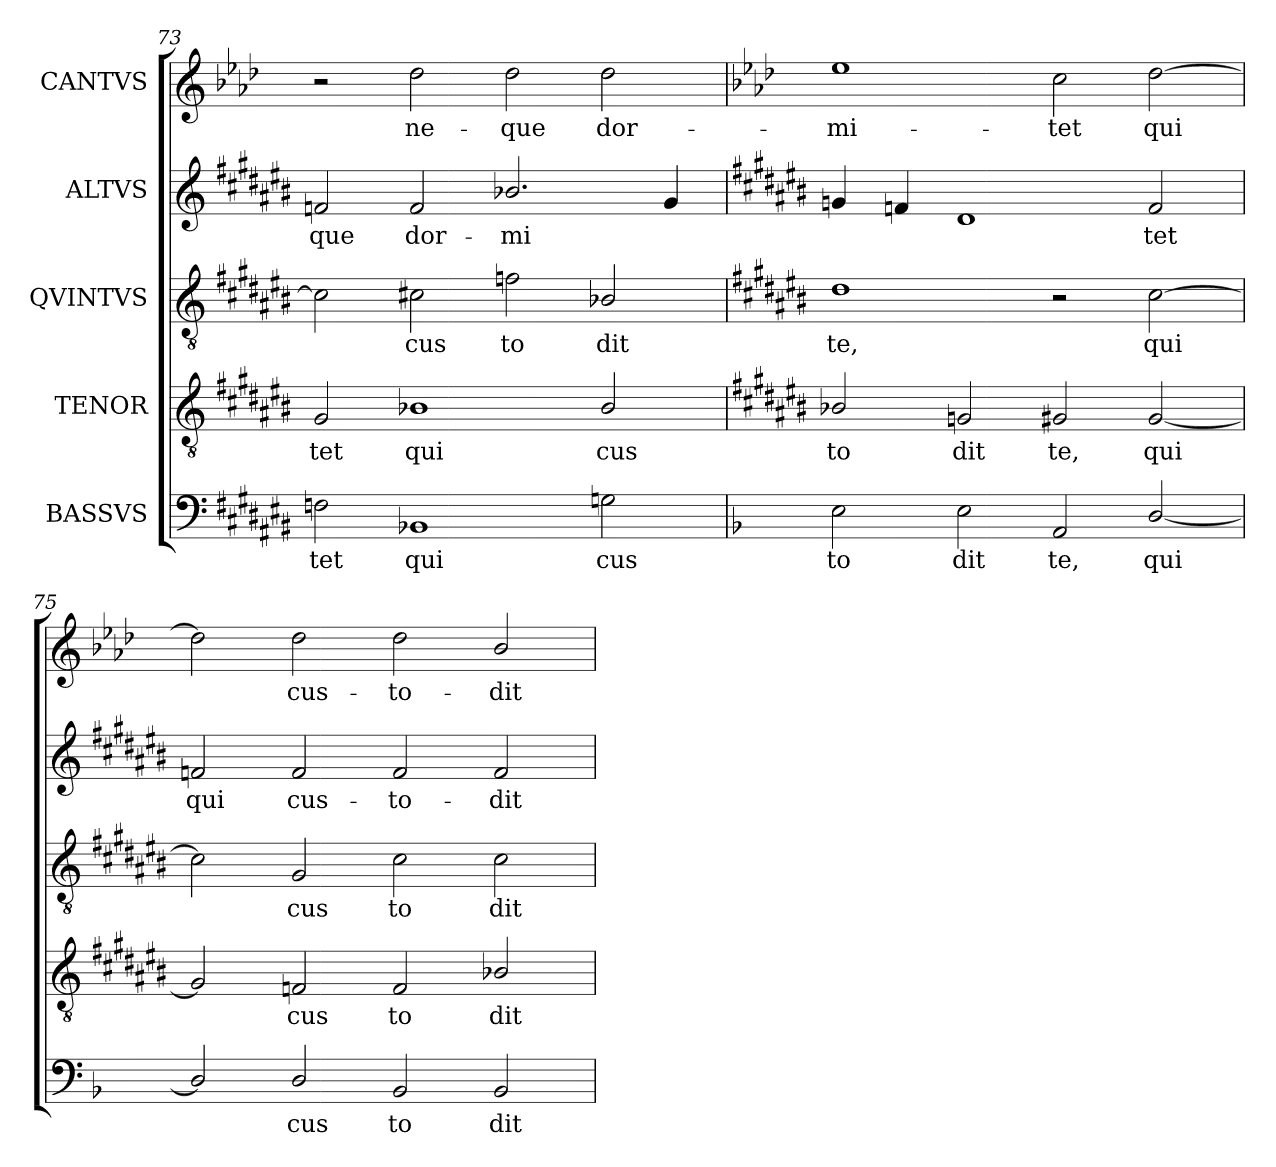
**kern	**text	**kern	**text	**kern	**text	**kern	**text	**kern	**text
*part5	*part5	*part4	*part4	*part3	*part3	*part2	*part2	*part1	*part1
*staff5	*staff5	*staff4	*staff4	*staff3	*staff3	*staff2	*staff2	*staff1	*staff1
*I"BASSVS	*	*I"TENOR	*	*I"QVINTVS	*	*I"ALTVS	*	*I"CANTVS	*
*clefF4	*	*clefGv2	*	*clefGv2	*	*clefG2	*	*clefG2	*
*ITrd-3c-5	*	*ITrd-3c-5	*	*ITrd-3c-5	*	*ITrd-3c-5	*	*	*
*k[f#c#g#d#a#e#b#]	*	*k[f#c#g#d#a#e#b#]	*	*k[f#c#g#d#a#e#b#]	*	*k[f#c#g#d#a#e#b#]	*	*k[b-e-a-d-]	*
*C#:	*	*C#:	*	*C#:	*	*C#:	*	*A-:	*
=73	=73	=73	=73	=73	=73	=73	=73	=73	=73
!	!LO:LY:b:cj	!	!LO:LY:b:cj	!	!LO:LY:b:cj	!	!LO:LY:b:cj	!	!
2B-\	tet	2c#/	tet	2f\]	.	2b-/	-que	2r	.
!	!LO:LY:b:cj	!	!LO:LY:b:cj	!	!LO:LY:b:cj	!	!LO:LY:b:cj	!	!LO:LY:b:cj
1E-	qui	1e-	qui	2f#\	cus	2b-/	dor-	2dd-\	ne-
!	!	!	!	!	!LO:LY:b:cj	!	!LO:LY:b:cj	!	!LO:LY:b:cj
.	.	.	.	2b-\	to	2.ee-/	-mi-	2dd-\	-que
!	!LO:LY:b:cj	!	!LO:LY:b:cj	!	!LO:LY:b:cj	!	!	!	!LO:LY:b:cj
2c\	cus	2e-/	cus	2e-/	dit	.	.	2dd-\	dor-
!	!	!	!	!	!	!	!LO:LY:b:cj	!	!
.	.	.	.	.	.	4cc#/	--	.	.
=74	=74	=74	=74	=74	=74	=74	=74	=74	=74
*k[b-e-]	*	*	*	*	*	*	*	*	*
*B-:	*	*	*	*	*	*	*	*	*
!	!LO:LY:b:cj	!	!LO:LY:b:cj	!	!LO:LY:b:cj	!	!LO:LY:b:cj	!	!LO:LY:b:cj
2A\	to	2e-/	to	1g#	te,	4cc/	--	1ee-	-mi-
!	!	!	!	!	!	!	!LO:LY:b:cj	!	!
.	.	.	.	.	.	4b-/	--	.	.
!	!LO:LY:b:cj	!	!LO:LY:b:cj	!	!	!	!LO:LY:b:cj	!	!
2A\	dit	2c/	dit	.	.	1g#	--	.	.
!	!LO:LY:b:cj	!	!LO:LY:b:cj	!	!	!	!	!	!LO:LY:b:cj
2D/	te,	2c#/	te,	2r	.	.	.	2cc\	-tet
!	!LO:LY:b:cj	!	!LO:LY:b:cj	!	!LO:LY:b:cj	!	!LO:LY:b:cj	!	!LO:LY:b:cj
[<2G/	qui	[<2c#/	qui	[>2f#\	qui	2b-/	-tet	[>2dd-\	qui
=75	=75	=75	=75	=75	=75	=75	=75	=75	=75
!	!LO:LY:b:cj	!	!LO:LY:b:cj	!	!LO:LY:b:cj	!	!LO:LY:b:cj	!	!LO:LY:b:cj
2G/]	.	2c#/]	.	2f#\]	.	2b-/	qui	2dd-\]	.
!	!LO:LY:b:cj	!	!LO:LY:b:cj	!	!LO:LY:b:cj	!	!LO:LY:b:cj	!	!LO:LY:b:cj
2G/	cus	2B-/	cus	2c#/	cus	2b-/	cus-	2dd-\	cus-
!	!LO:LY:b:cj	!	!LO:LY:b:cj	!	!LO:LY:b:cj	!	!LO:LY:b:cj	!	!LO:LY:b:cj
2E-/	to	2B-/	to	2f#\	to	2b-/	-to-	2dd-\	-to-
!	!LO:LY:b:cj	!	!LO:LY:b:cj	!	!LO:LY:b:cj	!	!LO:LY:b:cj	!	!LO:LY:b:cj
2E-/	dit	2e-/	dit	2f#\	dit	2b-/	-dit	2b-/	-dit
=	=	=	=	=	=	=	=	=	=
*-	*-	*-	*-	*-	*-	*-	*-	*-	*-
